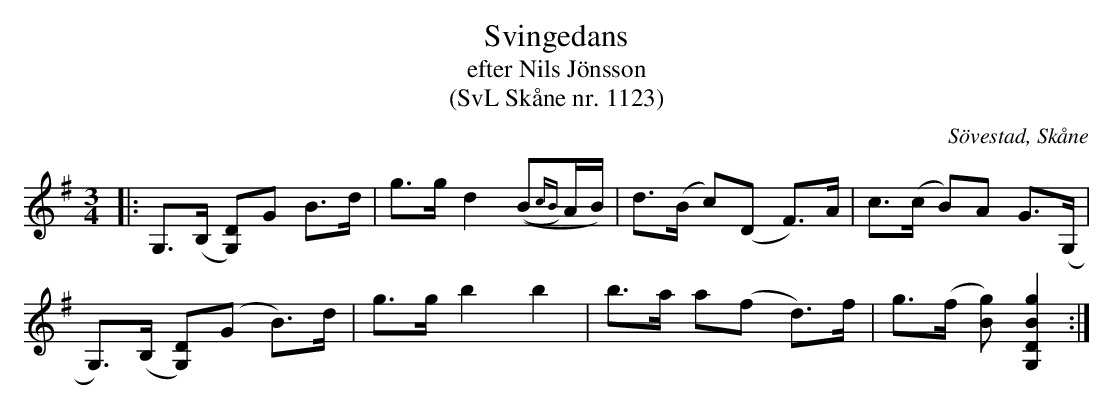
X:1
T:Svingedans
T:efter Nils Jönsson
T:(SvL Skåne nr. 1123)
O:Sövestad, Skåne
M:3/4
L:1/8
Q:1/4=108
K:G
|: G,>(B, [DG,])G B>d | g>g d2 ((B{cB})A/B/) | d>(B c)(D F)>A | c>(c B)A G>(G, |
   G,)>(B, [DG,])(G B)>d | g>g b2 b2 | b>a a(f d)>f | g>(f [gB]) [g2B2D2G,2] :|
|:  :|
